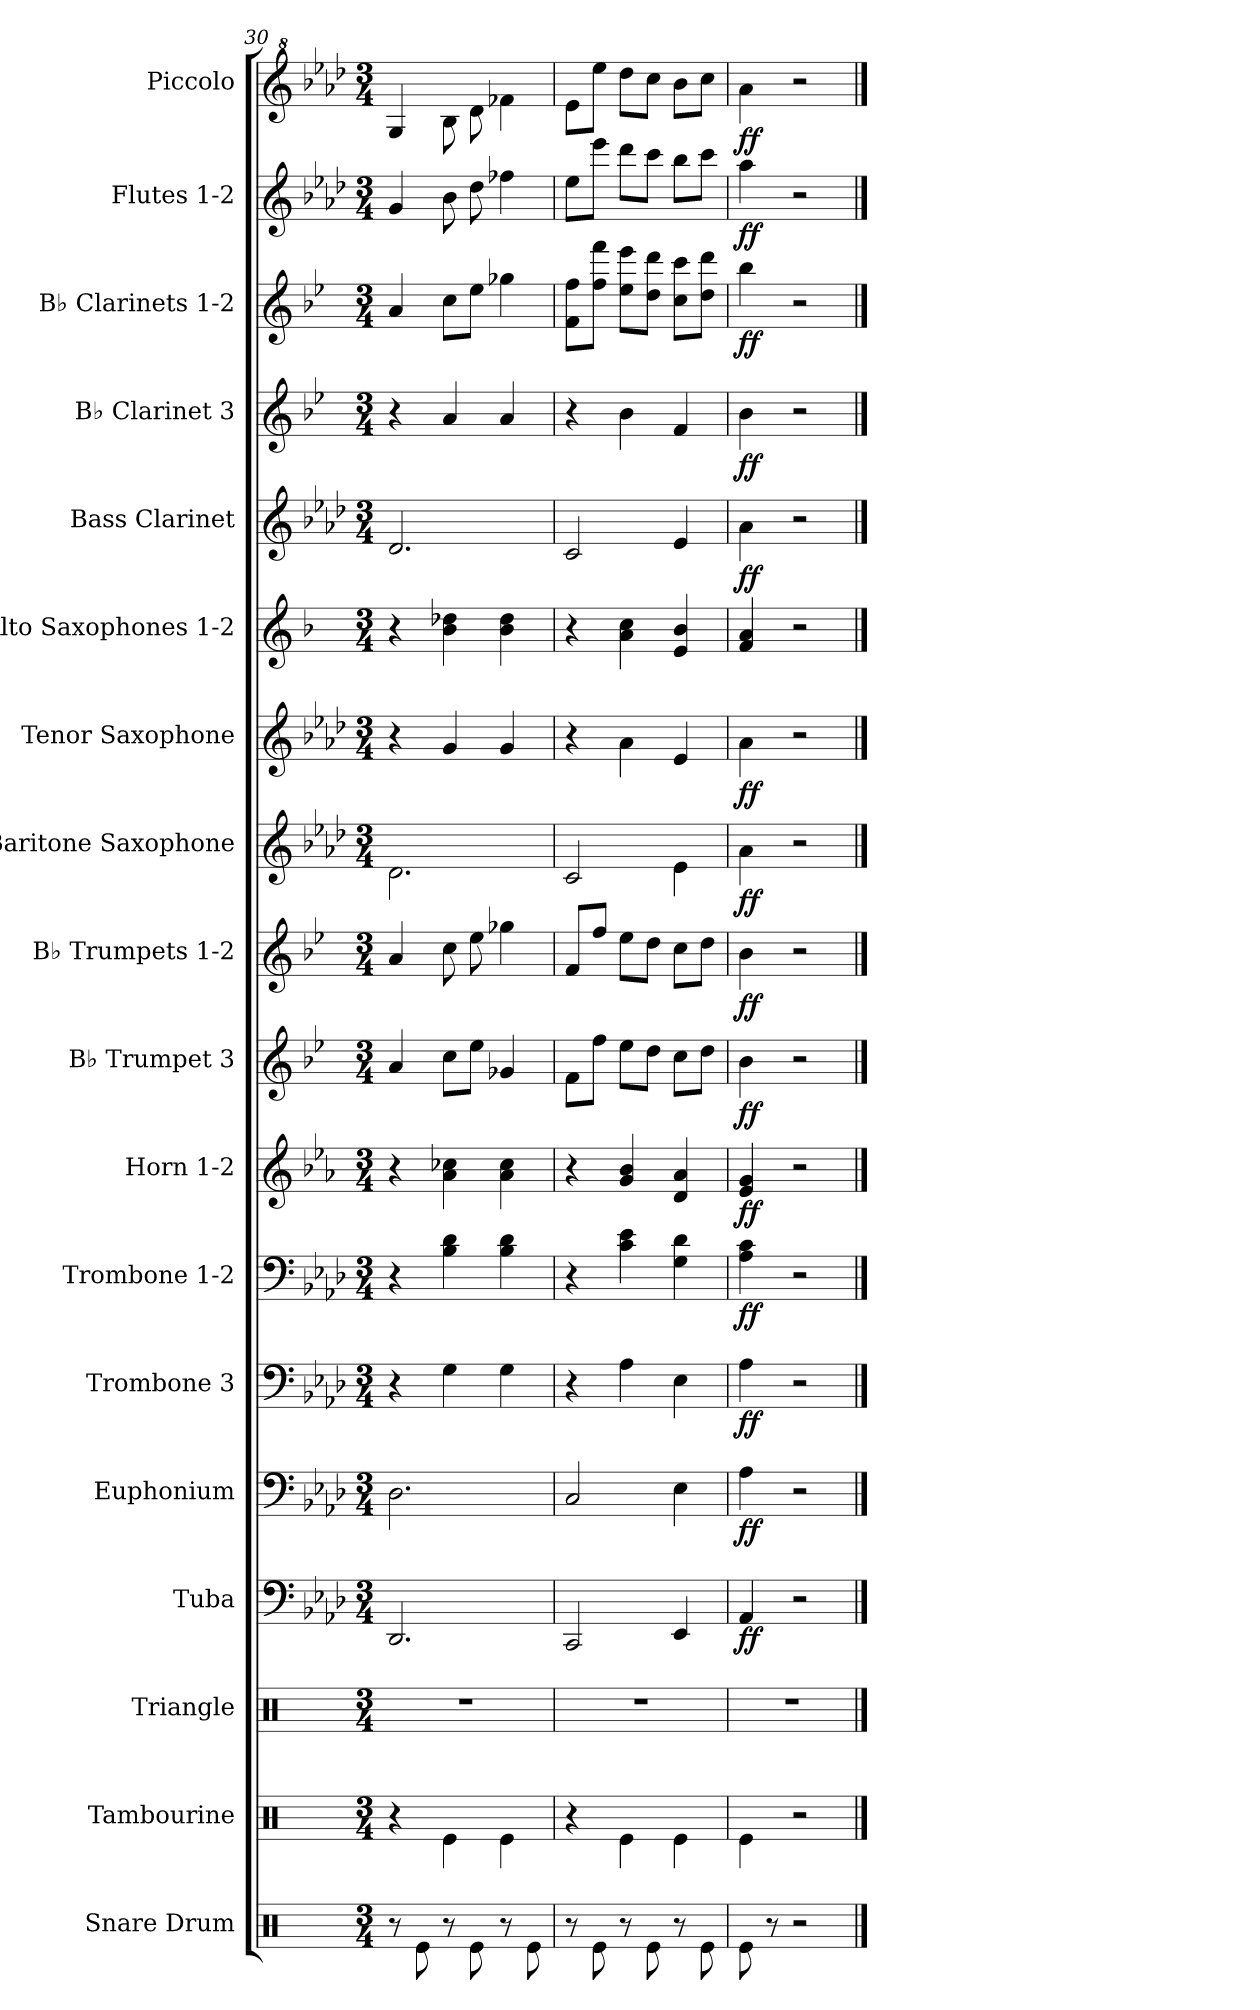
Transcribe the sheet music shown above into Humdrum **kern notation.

**kern	**kern	**kern	**kern	**dynam	**kern	**dynam	**kern	**dynam	**kern	**dynam	**kern	**dynam	**kern	**dynam	**kern	**dynam	**kern	**dynam	**kern	**dynam	**kern	**kern	**dynam	**kern	**dynam	**kern	**dynam	**kern	**dynam	**kern	**dynam
*part18	*part17	*part16	*part15	*part15	*part14	*part14	*part13	*part13	*part12	*part12	*part11	*part11	*part10	*part10	*part9	*part9	*part8	*part8	*part7	*part7	*part6	*part5	*part5	*part4	*part4	*part3	*part3	*part2	*part2	*part1	*part1
*staff18	*staff17	*staff16	*staff15	*staff15	*staff14	*staff14	*staff13	*staff13	*staff12	*staff12	*staff11	*staff11	*staff10	*staff10	*staff9	*staff9	*staff8	*staff8	*staff7	*staff7	*staff6	*staff5	*staff5	*staff4	*staff4	*staff3	*staff3	*staff2	*staff2	*staff1	*staff1
*I"Snare Drum	*I"Tambourine	*I"Triangle	*I"Tuba	*	*I"Euphonium	*	*I"Trombone 3	*	*I"Trombone 1-2	*	*I"Horn 1-2	*	*I"B♭ Trumpet 3	*	*I"B♭ Trumpets 1-2	*	*I"Baritone Saxophone	*	*I"Tenor Saxophone	*	*I"Alto Saxophones 1-2	*I"Bass Clarinet	*	*I"B♭ Clarinet 3	*	*I"B♭ Clarinets 1-2	*	*I"Flutes 1-2	*	*I"Piccolo	*
*I'Sn. Dr.	*I'Tamb.	*I'Trgl.	*I'Tba.	*	*I'Euph.	*	*I'Tbn. 3	*	*I'Tbn. 1-2	*	*I'Hn. 1-2	*	*I'B♭ Tpt. 3	*	*I'B♭ Tpt. 1-2	*	*I'Bar. Sax.	*	*I'T. Sax.	*	*I'A. Sax. 1-2	*I'B. Cl.	*	*I'B♭ Cl. 3	*	*I'B♭ Cl. 1-2	*	*I'Fl. 1-2	*	*I'Picc.	*
*clefX	*clefX	*clefX	*clefF4	*	*clefF4	*	*clefF4	*	*clefF4	*	*clefG2	*	*clefG2	*	*clefG2	*	*clefG2	*	*clefG2	*	*clefG2	*clefG2	*	*clefG2	*	*clefG2	*	*clefG2	*	*clefG^2	*
*	*	*	*	*	*	*	*	*	*	*	*ITrd4c7	*	*ITrd1c2	*	*ITrd1c2	*	*ITrd12c21	*	*ITrd8c14	*	*ITrd5c9	*ITrd8c14	*	*ITrd1c2	*	*ITrd1c2	*	*	*	*ITrd-7c-12	*
*k[]	*k[]	*k[]	*k[b-e-a-d-]	*	*k[b-e-a-d-]	*	*k[b-e-a-d-]	*	*k[b-e-a-d-]	*	*k[b-e-a-d-]	*	*k[b-e-a-d-]	*	*k[b-e-a-d-]	*	*k[b-e-a-d-]	*	*k[b-e-a-d-]	*	*k[b-e-a-d-]	*k[b-e-a-d-]	*	*k[b-e-a-d-]	*	*k[b-e-a-d-]	*	*k[b-e-a-d-]	*	*k[b-e-a-d-]	*
*M3/4	*M3/4	*M3/4	*M3/4	*	*M3/4	*	*M3/4	*	*M3/4	*	*M3/4	*	*M3/4	*	*M3/4	*	*M3/4	*	*M3/4	*	*M3/4	*M3/4	*	*M3/4	*	*M3/4	*	*M3/4	*	*M3/4	*
=30	=30	=30	=30	=30	=30	=30	=30	=30	=30	=30	=30	=30	=30	=30	=30	=30	=30	=30	=30	=30	=30	=30	=30	=30	=30	=30	=30	=30	=30	=30	=30
8r	4r	2.r	2.DD-/	.	2.D-\	.	4r	.	4r	.	4r	.	4g/	.	4g/	.	2.D-\	.	4r	.	4r	2.D-/	.	4r	.	4g/	.	4g/	.	4gg/	.
8Re\	.	.	.	.	.	.	.	.	.	.	.	.	.	.	.	.	.	.	.	.	.	.	.	.	.	.	.	.	.	.	.
8r	4Re\	.	.	.	.	.	4G\	.	4B-\ 4d-\	.	4d-\ 4f-X\	.	8b-\L	.	8b-\	.	.	.	4G/	.	4d-\ 4f-X\	.	.	4g/	.	8b-\L	.	8b-\	.	8bb-\	.
8Re\	.	.	.	.	.	.	.	.	.	.	.	.	8dd-\J	.	8dd-\	.	.	.	.	.	.	.	.	.	.	8dd-\J	.	8dd-\	.	8ddd-\	.
8r	4Re\	.	.	.	.	.	4G\	.	4B-\ 4d-\	.	4d-\ 4f-\	.	4f-X/	.	4ff-X\	.	.	.	4G/	.	4d-\ 4f-\	.	.	4g/	.	4ff-X\	.	4ff-X\	.	4fff-X\	.
8Re\	.	.	.	.	.	.	.	.	.	.	.	.	.	.	.	.	.	.	.	.	.	.	.	.	.	.	.	.	.	.	.
=31	=31	=31	=31	=31	=31	=31	=31	=31	=31	=31	=31	=31	=31	=31	=31	=31	=31	=31	=31	=31	=31	=31	=31	=31	=31	=31	=31	=31	=31	=31	=31
8r	4r	2.r	2CC/	.	2C/	.	4r	.	4r	.	4r	.	8e-\L	.	8e-/L	.	2C/	.	4r	.	4r	2C/	.	4r	.	8e-\ 8ee-\L	.	8ee-\L	.	8eee-\L	.
8Re\	.	.	.	.	.	.	.	.	.	.	.	.	8ee-\J	.	8ee-\J	.	.	.	.	.	.	.	.	.	.	8ee-\ 8eee-\J	.	8eee-\J	.	8eeee-\J	.
8r	4Re\	.	.	.	.	.	4A-\	.	4c\ 4e-\	.	4c/ 4e-/	.	8dd-\L	.	8dd-\L	.	.	.	4A-\	.	4c\ 4e-\	.	.	4a-\	.	8dd-\ 8ddd-\L	.	8ddd-\L	.	8dddd-\L	.
8Re\	.	.	.	.	.	.	.	.	.	.	.	.	8cc\J	.	8cc\J	.	.	.	.	.	.	.	.	.	.	8cc\ 8ccc\J	.	8ccc\J	.	8cccc\J	.
8r	4Re\	.	4EE-/	.	4E-\	.	4E-\	.	4G\ 4d-\	.	4G/ 4d-/	.	8b-\L	.	8b-\L	.	4E-\	.	4E-/	.	4G/ 4d-/	4E-/	.	4e-/	.	8b-\ 8bb-\L	.	8bb-\L	.	8bbb-\L	.
8Re\	.	.	.	.	.	.	.	.	.	.	.	.	8cc\J	.	8cc\J	.	.	.	.	.	.	.	.	.	.	8cc\ 8ccc\J	.	8ccc\J	.	8cccc\J	.
=32	=32	=32	=32	=32	=32	=32	=32	=32	=32	=32	=32	=32	=32	=32	=32	=32	=32	=32	=32	=32	=32	=32	=32	=32	=32	=32	=32	=32	=32	=32	=32
!	!	!	!	!LO:DY:b	!	!LO:DY:b	!	!LO:DY:b	!	!LO:DY:b	!	!LO:DY:b	!	!LO:DY:b	!	!LO:DY:b	!	!LO:DY:b	!	!LO:DY:b	!	!	!LO:DY:b	!	!LO:DY:b	!	!LO:DY:b	!	!LO:DY:b	!	!LO:DY:b
8Re\	4Re\	2.r	4AA-/	ff	4A-\	ff	4A-\	ff	4A-\ 4c\	ff	4A-/ 4c/	ff	4a-\	ff	4a-\	ff	4A-\	ff	4A-\	ff	4A-/ 4c/	4A-\	ff	4a-\	ff	4aa-\	ff	4aa-\	ff	4aaa-\	ff
8r	.	.	.	.	.	.	.	.	.	.	.	.	.	.	.	.	.	.	.	.	.	.	.	.	.	.	.	.	.	.	.
2r	2r	.	2r	.	2r	.	2r	.	2r	.	2r	.	2r	.	2r	.	2r	.	2r	.	2r	2r	.	2r	.	2r	.	2r	.	2r	.
==	==	==	==	==	==	==	==	==	==	==	==	==	==	==	==	==	==	==	==	==	==	==	==	==	==	==	==	==	==	==	==
*-	*-	*-	*-	*-	*-	*-	*-	*-	*-	*-	*-	*-	*-	*-	*-	*-	*-	*-	*-	*-	*-	*-	*-	*-	*-	*-	*-	*-	*-	*-	*-
